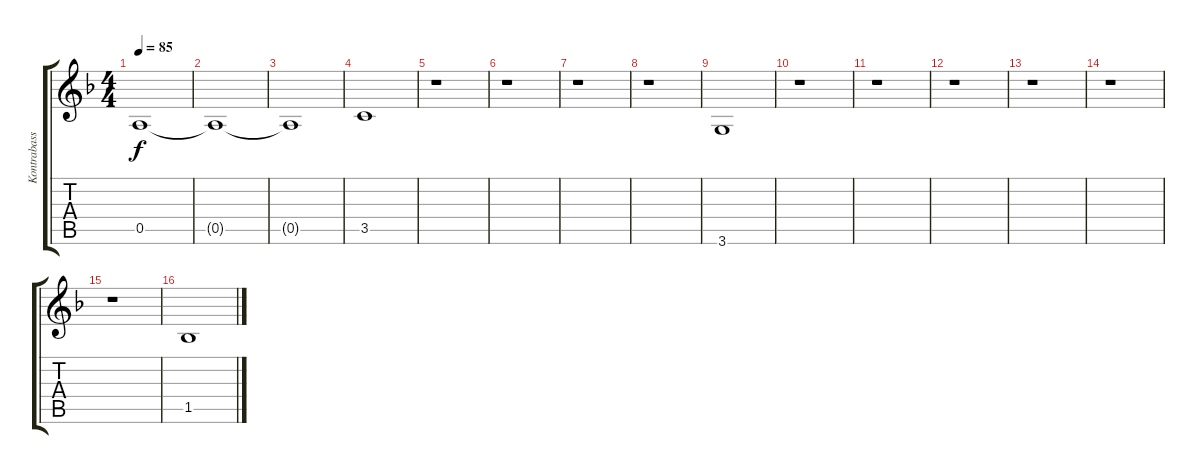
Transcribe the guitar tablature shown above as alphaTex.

\track ("Kontrabass" "Kontrabass") {instrument contrabass}
\staff {score tabs}
\tuning (E4 B3 G3 D3 A2 E2) {hide}
\ts (4 4)
\tempo 85
\clef g2
\ks f
0.5.1{dy f instrument contrabass} |
0.5{t}.1 |
0.5{t}.1 |
3.5.1 |
r.1 |
r.1 |
r.1 |
r.1 |
3.6.1 |
r.1 |
r.1 |
r.1 |
r.1 |
r.1 |
r.1 |
1.5.1
